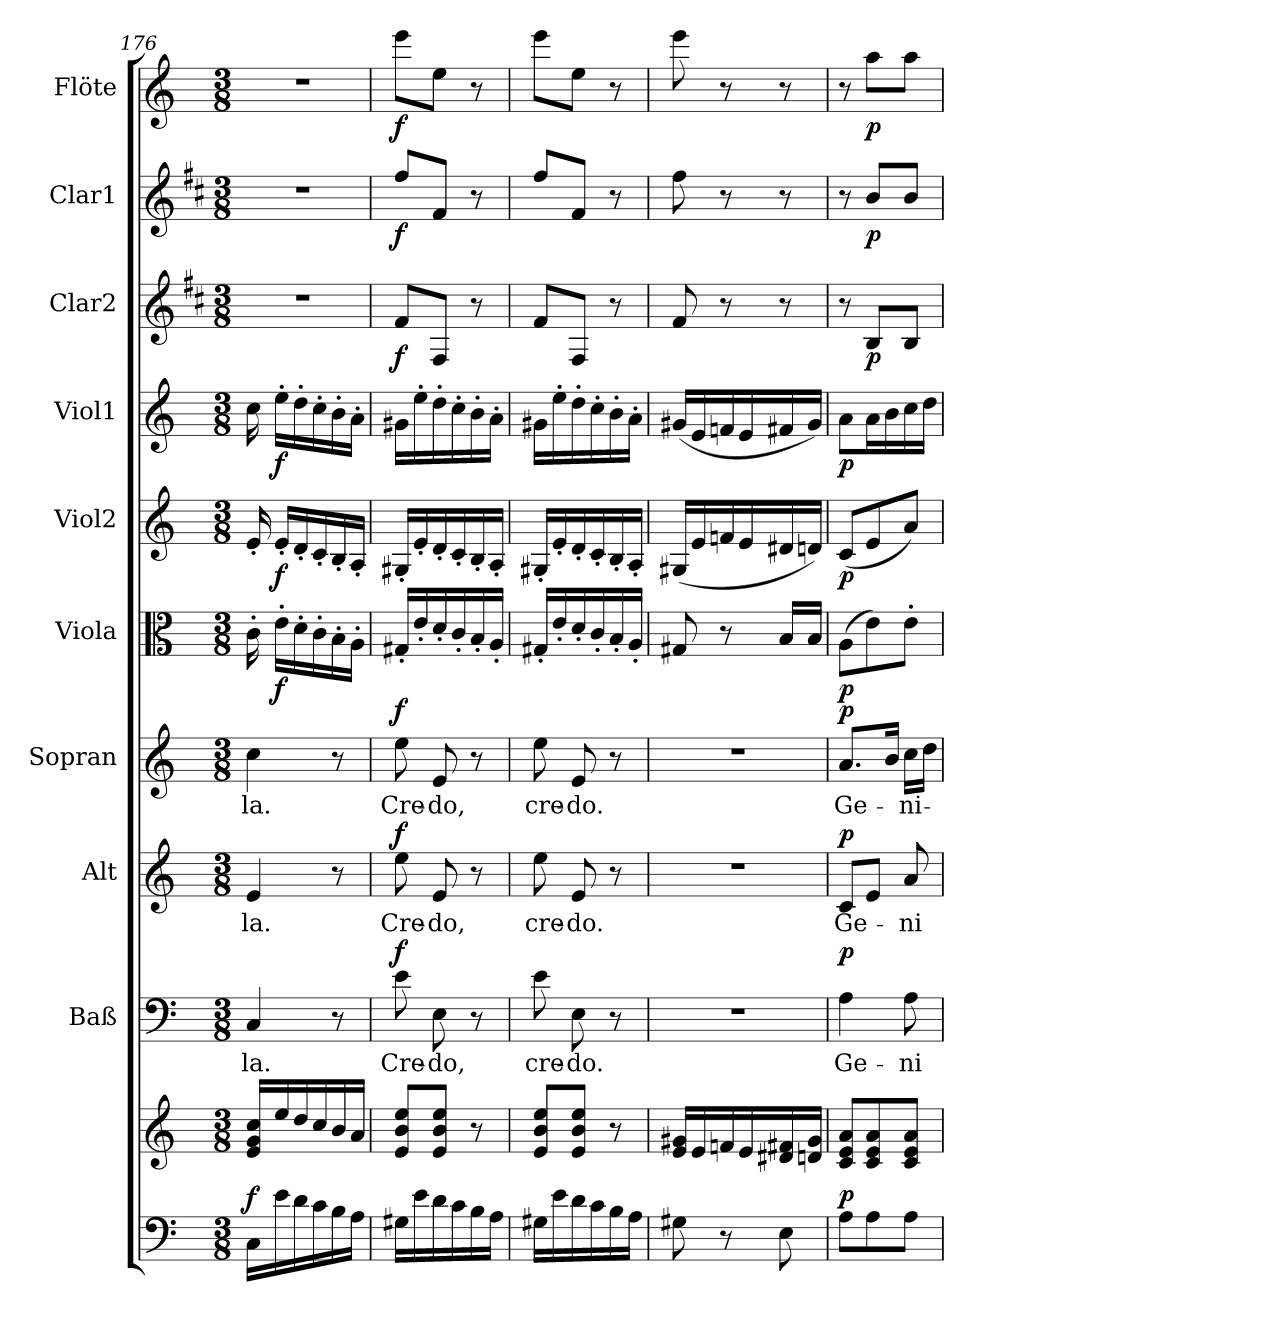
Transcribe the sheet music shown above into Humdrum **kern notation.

**kern	**kern	**dynam	**kern	**text	**dynam	**kern	**text	**dynam	**kern	**text	**dynam	**kern	**dynam	**kern	**dynam	**kern	**dynam	**kern	**dynam	**kern	**dynam	**kern	**dynam
*part10	*part10	*part10	*part9	*part9	*part9	*part8	*part8	*part8	*part7	*part7	*part7	*part6	*part6	*part5	*part5	*part4	*part4	*part3	*part3	*part2	*part2	*part1	*part1
*staff11	*staff10	*staff10/11	*staff9	*staff9	*staff9	*staff8	*staff8	*staff8	*staff7	*staff7	*staff7	*staff6	*staff6	*staff5	*staff5	*staff4	*staff4	*staff3	*staff3	*staff2	*staff2	*staff1	*staff1
*	*	*	*I"Baß	*	*	*I"Alt	*	*	*I"Sopran	*	*	*I"Viola	*	*I"Viol2	*	*I"Viol1	*	*I"Clar2	*	*I"Clar1	*	*I"Flöte	*
*	*	*	*	*	*	*	*	*	*	*	*	*I'Vla	*	*	*	*	*	*I'Cl	*	*I'Cl	*	*I'Fl	*
*clefF4	*clefG2	*	*clefF4	*	*	*clefG2	*	*	*clefG2	*	*	*clefC3	*	*clefG2	*	*clefG2	*	*clefG2	*	*clefG2	*	*clefG2	*
*	*	*	*	*	*	*	*	*	*	*	*	*	*	*	*	*	*	*ITrd1c2	*	*ITrd1c2	*	*	*
*k[]	*k[]	*	*k[]	*	*	*k[]	*	*	*k[]	*	*	*k[]	*	*k[]	*	*k[]	*	*k[]	*	*k[]	*	*k[]	*
*C:	*C:	*	*C:	*	*	*C:	*	*	*C:	*	*	*C:	*	*C:	*	*C:	*	*C:	*	*C:	*	*C:	*
*M3/8	*M3/8	*	*M3/8	*	*	*M3/8	*	*	*M3/8	*	*	*M3/8	*	*M3/8	*	*M3/8	*	*M3/8	*	*M3/8	*	*M3/8	*
=176	=176	=176	=176	=176	=176	=176	=176	=176	=176	=176	=176	=176	=176	=176	=176	=176	=176	=176	=176	=176	=176	=176	=176
!	!	!LO:DY:a=2	!	!LO:LY:b	!	!	!LO:LY:b	!	!	!LO:LY:b	!	!	!	!	!	!	!	!	!	!	!	!	!
16C\LL	16e/ 16g/ 16cc/LL	f	4C/	-la.	.	4e/	-la.	.	4cc\	-la.	.	16c'>\	.	16e'</	.	16cc\	.	4.r	.	4.r	.	4.r	.
!	!	!	!	!	!	!	!	!	!	!	!	!	!LO:DY:b	!	!LO:DY:b	!	!LO:DY:b	!	!	!	!	!	!
16e\	16ee/	.	.	.	.	.	.	.	.	.	.	16e'>\LL	f	16e'</LL	f	16ee'>\LL	f	.	.	.	.	.	.
16d\	16dd/	.	.	.	.	.	.	.	.	.	.	16d'>\	.	16d'</	.	16dd'>\	.	.	.	.	.	.	.
16c\	16cc/	.	.	.	.	.	.	.	.	.	.	16c'>\	.	16c'</	.	16cc'>\	.	.	.	.	.	.	.
16B\	16b/	.	8r	.	.	8r	.	.	8r	.	.	16B'>\	.	16B'</	.	16b'>\	.	.	.	.	.	.	.
16A\JJ	16a/JJ	.	.	.	.	.	.	.	.	.	.	16A'>\JJ	.	16A'</JJ	.	16a'>\JJ	.	.	.	.	.	.	.
=177	=177	=177	=177	=177	=177	=177	=177	=177	=177	=177	=177	=177	=177	=177	=177	=177	=177	=177	=177	=177	=177	=177	=177
!	!	!	!	!LO:LY:b	!LO:DY:a	!	!LO:LY:b	!LO:DY:a	!	!LO:LY:b	!LO:DY:a	!	!	!	!	!	!	!	!LO:DY:b	!	!LO:DY:b	!	!LO:DY:b
16G#X\LL	8e/ 8b/ 8ee/L	.	8e\	Cre-	f	8ee\	Cre-	f	8ee\	Cre-	f	16G#X'</LL	.	16G#X'</LL	.	16g#X\LL	.	8e/L	f	8ee/L	f	8eee\L	f
16e\	.	.	.	.	.	.	.	.	.	.	.	16e'</	.	16e'</	.	16ee'>\	.	.	.	.	.	.	.
!	!	!	!	!LO:LY:b	!	!	!LO:LY:b	!	!	!LO:LY:b	!	!	!	!	!	!	!	!	!	!	!	!	!
16d\	8e/ 8b/ 8ee/J	.	8E\	-do,	.	8e/	-do,	.	8e/	-do,	.	16d'</	.	16d'</	.	16dd'>\	.	8E/J	.	8e/J	.	8ee\J	.
16c\	.	.	.	.	.	.	.	.	.	.	.	16c'</	.	16c'</	.	16cc'>\	.	.	.	.	.	.	.
16B\	8r	.	8r	.	.	8r	.	.	8r	.	.	16B'</	.	16B'</	.	16b'>\	.	8r	.	8r	.	8r	.
16A\JJ	.	.	.	.	.	.	.	.	.	.	.	16A'</JJ	.	16A'</JJ	.	16a'>\JJ	.	.	.	.	.	.	.
!!LO:PB:g=z
=178	=178	=178	=178	=178	=178	=178	=178	=178	=178	=178	=178	=178	=178	=178	=178	=178	=178	=178	=178	=178	=178	=178	=178
!	!	!	!	!LO:LY:b	!	!	!LO:LY:b	!	!	!LO:LY:b	!	!	!	!	!	!	!	!	!	!	!	!	!
16G#X\LL	8e/ 8b/ 8ee/L	.	8e\	cre-	.	8ee\	cre-	.	8ee\	cre-	.	16G#X'</LL	.	16G#X'</LL	.	16g#X\LL	.	8e/L	.	8ee/L	.	8eee\L	.
16e\	.	.	.	.	.	.	.	.	.	.	.	16e'</	.	16e'</	.	16ee'>\	.	.	.	.	.	.	.
!	!	!	!	!LO:LY:b	!	!	!LO:LY:b	!	!	!LO:LY:b	!	!	!	!	!	!	!	!	!	!	!	!	!
16d\	8e/ 8b/ 8ee/J	.	8E\	-do.	.	8e/	-do.	.	8e/	-do.	.	16d'</	.	16d'</	.	16dd'>\	.	8E/J	.	8e/J	.	8ee\J	.
16c\	.	.	.	.	.	.	.	.	.	.	.	16c'</	.	16c'</	.	16cc'>\	.	.	.	.	.	.	.
16B\	8r	.	8r	.	.	8r	.	.	8r	.	.	16B'</	.	16B'</	.	16b'>\	.	8r	.	8r	.	8r	.
16A\JJ	.	.	.	.	.	.	.	.	.	.	.	16A'</JJ	.	16A'</JJ	.	16a'>\JJ	.	.	.	.	.	.	.
=179	=179	=179	=179	=179	=179	=179	=179	=179	=179	=179	=179	=179	=179	=179	=179	=179	=179	=179	=179	=179	=179	=179	=179
8G#X\	16e/ 16g#X/LL	.	4.r	.	.	4.r	.	.	4.r	.	.	8G#X/	.	(<16G#X/LL	.	(<16g#X/LL	.	8e/	.	8ee\	.	8eee\	.
.	16e/	.	.	.	.	.	.	.	.	.	.	.	.	16e/	.	16e/	.	.	.	.	.	.	.
8r	16fn/	.	.	.	.	.	.	.	.	.	.	8r	.	16fn/	.	16fn/	.	8r	.	8r	.	8r	.
.	16e/	.	.	.	.	.	.	.	.	.	.	.	.	16e/	.	16e/	.	.	.	.	.	.	.
8E\	16d#X/ 16f#X/	.	.	.	.	.	.	.	.	.	.	16B/LL	.	16d#X/	.	16f#X/	.	8r	.	8r	.	8r	.
.	16dn/ 16g#/JJ	.	.	.	.	.	.	.	.	.	.	16B/JJ	.	16dn/JJ)	.	16g#/JJ)	.	.	.	.	.	.	.
=180	=180	=180	=180	=180	=180	=180	=180	=180	=180	=180	=180	=180	=180	=180	=180	=180	=180	=180	=180	=180	=180	=180	=180
!	!	!LO:DY:a=2	!	!LO:LY:b	!LO:DY:a	!	!LO:LY:b	!LO:DY:a	!	!LO:LY:b	!LO:DY:a	!	!LO:DY:b	!	!LO:DY:b	!	!LO:DY:b	!	!	!	!	!	!
8A\L	8c/ 8e/ 8a/L	p	4A\	Ge-	p	8c/L	Ge-	p	8.a/L	Ge-	p	(>8A\L	p	(<8c/L	p	8a\L	p	8r	.	8r	.	8r	.
!	!	!	!	!	!	!	!	!	!	!	!	!	!	!	!	!	!	!	!LO:DY:b	!	!LO:DY:b	!	!LO:DY:b
8A\	8c/ 8e/ 8a/	.	.	.	.	8e/J	.	.	.	.	.	8e\)	.	8e/	.	16a\L	.	8A/L	p	8a/L	p	8aa\L	p
.	.	.	.	.	.	.	.	.	16b/Jk	.	.	.	.	.	.	16b\	.	.	.	.	.	.	.
!	!	!	!	!LO:LY:b	!	!	!LO:LY:b	!	!	!LO:LY:b	!	!	!	!	!	!	!	!	!	!	!	!	!
8A\J	8c/ 8e/ 8a/J	.	8A\	-ni-	.	8a/	-ni-	.	16cc\LL	-ni-	.	8e'>\J	.	8a/J)	.	16cc\	.	8A/J	.	8a/J	.	8aa\J	.
.	.	.	.	.	.	.	.	.	16dd\JJ	.	.	.	.	.	.	16dd\JJ	.	.	.	.	.	.	.
=	=	=	=	=	=	=	=	=	=	=	=	=	=	=	=	=	=	=	=	=	=	=	=
*-	*-	*-	*-	*-	*-	*-	*-	*-	*-	*-	*-	*-	*-	*-	*-	*-	*-	*-	*-	*-	*-	*-	*-
